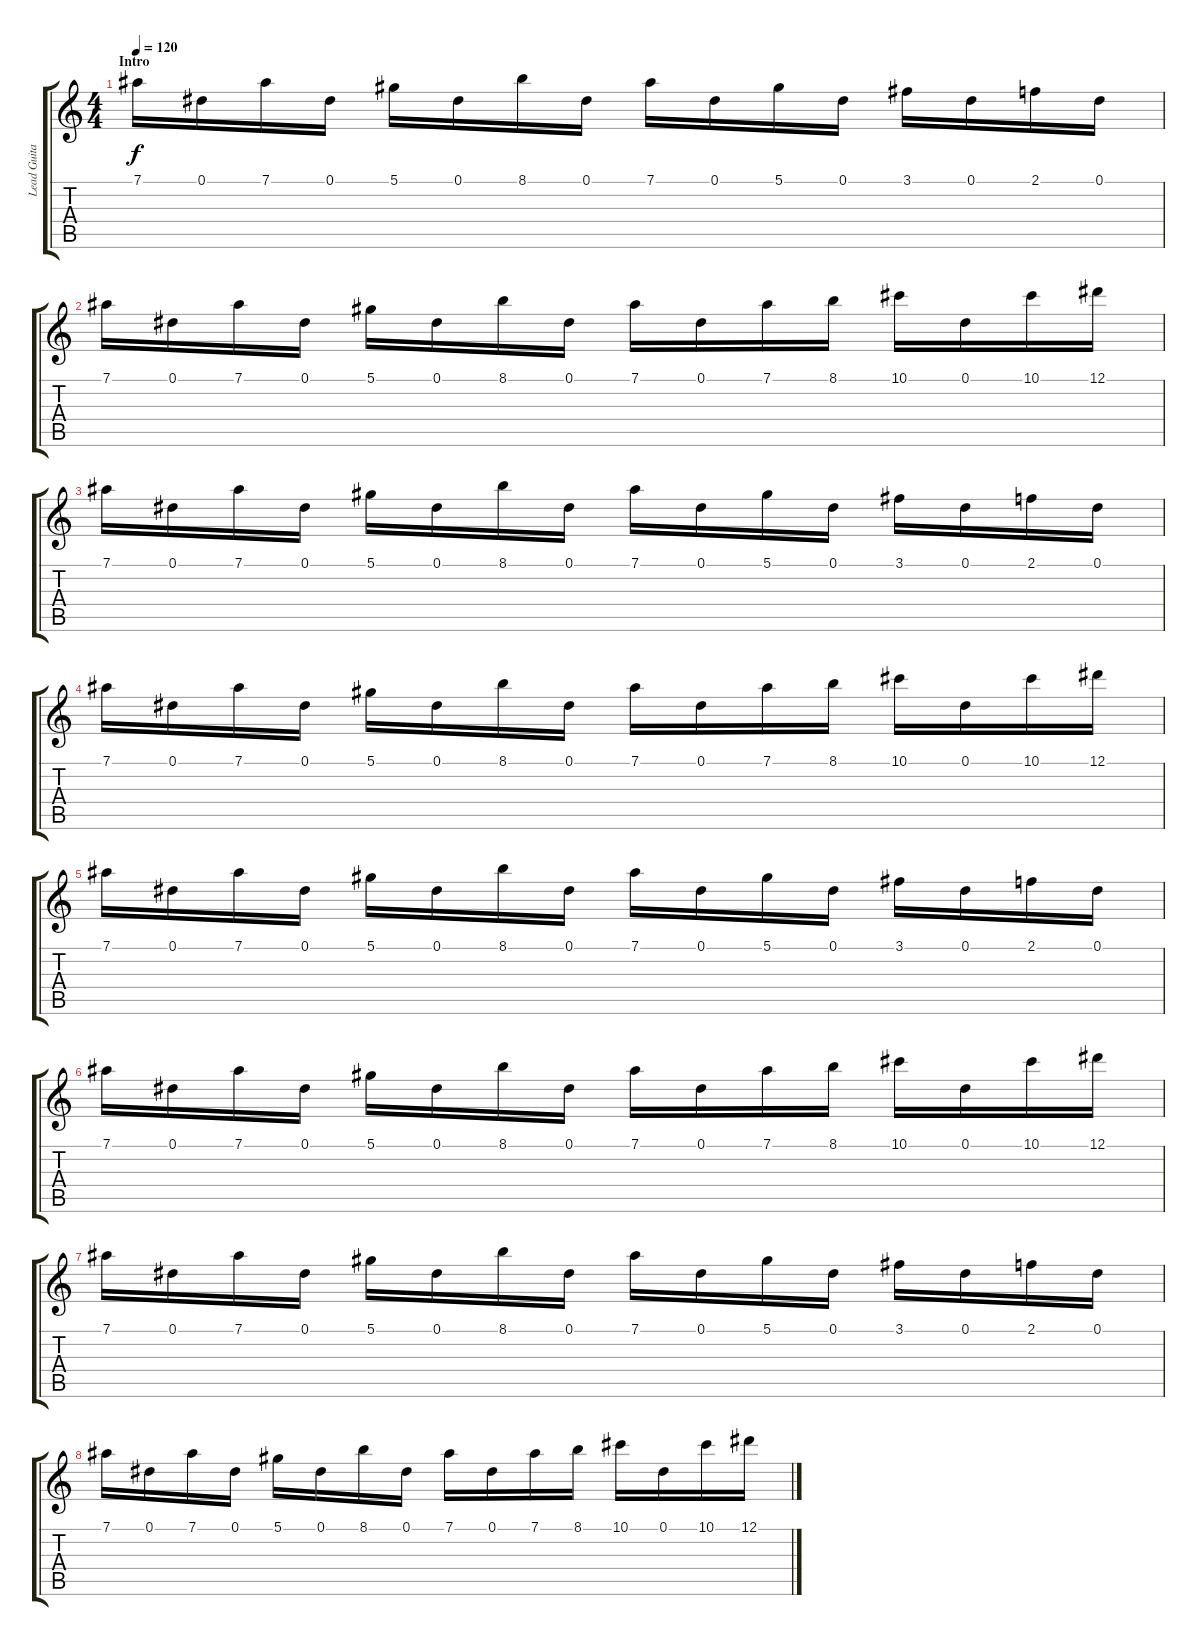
\track ("Lead Guitar" "Lead Guita") {instrument distortionguitar}
\staff {score tabs}
\tuning (Eb4 Bb3 Gb3 Db3 Ab2 Eb2) {hide}
\ts (4 4)
\section ("" "Intro")
\tempo 120
\clef g2
\ks c
7.1.16{dy f instrument electricguitarclean} 0.1.16{instrument electricguitarclean} 7.1.16{instrument electricguitarclean} 0.1.16{instrument electricguitarclean} 5.1.16{instrument electricguitarclean} 0.1.16{instrument electricguitarclean} 8.1.16{instrument electricguitarclean} 0.1.16{instrument electricguitarclean} 7.1.16{instrument electricguitarclean} 0.1.16{instrument electricguitarclean} 5.1.16{instrument electricguitarclean} 0.1.16{instrument electricguitarclean} 3.1.16{instrument electricguitarclean} 0.1.16{instrument electricguitarclean} 2.1.16{instrument electricguitarclean} 0.1.16{instrument electricguitarclean} |
7.1.16{instrument electricguitarclean} 0.1.16{instrument electricguitarclean} 7.1.16{instrument electricguitarclean} 0.1.16{instrument electricguitarclean} 5.1.16{instrument electricguitarclean} 0.1.16{instrument electricguitarclean} 8.1.16{instrument electricguitarclean} 0.1.16{instrument electricguitarclean} 7.1.16{instrument electricguitarclean} 0.1.16{instrument electricguitarclean} 7.1.16{instrument electricguitarclean} 8.1.16{instrument electricguitarclean} 10.1.16{instrument electricguitarclean} 0.1.16{instrument electricguitarclean} 10.1.16{instrument electricguitarclean} 12.1.16{instrument electricguitarclean} |
7.1.16{instrument electricguitarclean} 0.1.16{instrument electricguitarclean} 7.1.16{instrument electricguitarclean} 0.1.16{instrument electricguitarclean} 5.1.16{instrument electricguitarclean} 0.1.16{instrument electricguitarclean} 8.1.16{instrument electricguitarclean} 0.1.16{instrument electricguitarclean} 7.1.16{instrument electricguitarclean} 0.1.16{instrument electricguitarclean} 5.1.16{instrument electricguitarclean} 0.1.16{instrument electricguitarclean} 3.1.16{instrument electricguitarclean} 0.1.16{instrument electricguitarclean} 2.1.16{instrument electricguitarclean} 0.1.16{instrument electricguitarclean} |
7.1.16{instrument electricguitarclean} 0.1.16{instrument electricguitarclean} 7.1.16{instrument electricguitarclean} 0.1.16{instrument electricguitarclean} 5.1.16{instrument electricguitarclean} 0.1.16{instrument electricguitarclean} 8.1.16{instrument electricguitarclean} 0.1.16{instrument electricguitarclean} 7.1.16{instrument electricguitarclean} 0.1.16{instrument electricguitarclean} 7.1.16{instrument electricguitarclean} 8.1.16{instrument electricguitarclean} 10.1.16{instrument electricguitarclean} 0.1.16{instrument electricguitarclean} 10.1.16{instrument electricguitarclean} 12.1.16{instrument electricguitarclean} |
7.1.16{instrument electricguitarclean} 0.1.16{instrument electricguitarclean} 7.1.16{instrument electricguitarclean} 0.1.16{instrument electricguitarclean} 5.1.16{instrument electricguitarclean} 0.1.16{instrument electricguitarclean} 8.1.16{instrument electricguitarclean} 0.1.16{instrument electricguitarclean} 7.1.16{instrument electricguitarclean} 0.1.16{instrument electricguitarclean} 5.1.16{instrument electricguitarclean} 0.1.16{instrument electricguitarclean} 3.1.16{instrument electricguitarclean} 0.1.16{instrument electricguitarclean} 2.1.16{instrument electricguitarclean} 0.1.16{instrument electricguitarclean} |
7.1.16{instrument electricguitarclean} 0.1.16{instrument electricguitarclean} 7.1.16{instrument electricguitarclean} 0.1.16{instrument electricguitarclean} 5.1.16{instrument electricguitarclean} 0.1.16{instrument electricguitarclean} 8.1.16{instrument electricguitarclean} 0.1.16{instrument electricguitarclean} 7.1.16{instrument electricguitarclean} 0.1.16{instrument electricguitarclean} 7.1.16{instrument electricguitarclean} 8.1.16{instrument electricguitarclean} 10.1.16{instrument electricguitarclean} 0.1.16{instrument electricguitarclean} 10.1.16{instrument electricguitarclean} 12.1.16{instrument electricguitarclean} |
7.1.16{instrument electricguitarclean} 0.1.16{instrument electricguitarclean} 7.1.16{instrument electricguitarclean} 0.1.16{instrument electricguitarclean} 5.1.16{instrument electricguitarclean} 0.1.16{instrument electricguitarclean} 8.1.16{instrument electricguitarclean} 0.1.16{instrument electricguitarclean} 7.1.16{instrument electricguitarclean} 0.1.16{instrument electricguitarclean} 5.1.16{instrument electricguitarclean} 0.1.16{instrument electricguitarclean} 3.1.16{instrument electricguitarclean} 0.1.16{instrument electricguitarclean} 2.1.16{instrument electricguitarclean} 0.1.16{instrument electricguitarclean} |
7.1.16{instrument electricguitarclean} 0.1.16{instrument electricguitarclean} 7.1.16{instrument electricguitarclean} 0.1.16{instrument electricguitarclean} 5.1.16{instrument electricguitarclean} 0.1.16{instrument electricguitarclean} 8.1.16{instrument electricguitarclean} 0.1.16{instrument electricguitarclean} 7.1.16{instrument electricguitarclean} 0.1.16{instrument electricguitarclean} 7.1.16{instrument electricguitarclean} 8.1.16{instrument electricguitarclean} 10.1.16{instrument electricguitarclean} 0.1.16{instrument electricguitarclean} 10.1.16{instrument electricguitarclean} 12.1.16{instrument electricguitarclean}
